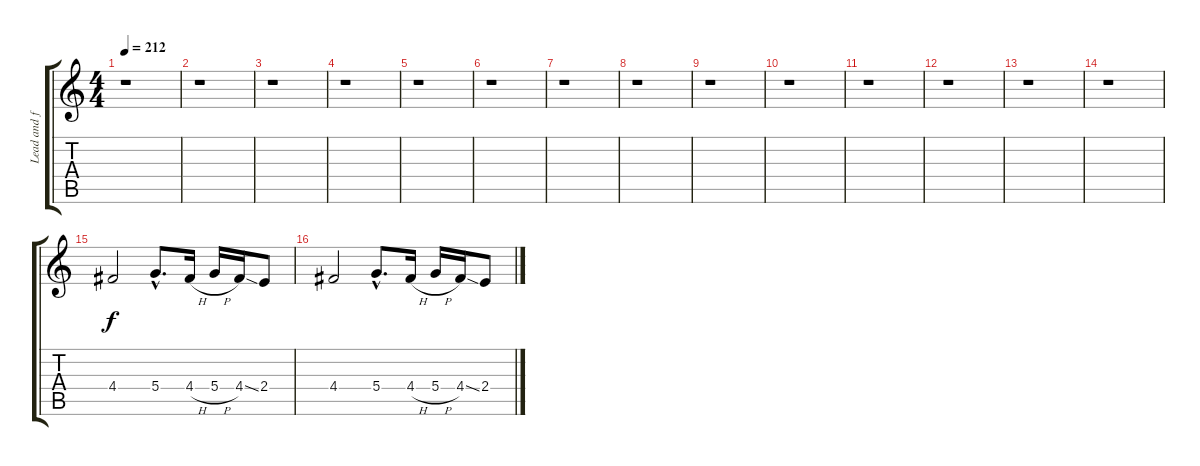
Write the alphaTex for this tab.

\track ("Lead and fills." "Lead and f") {instrument distortionguitar}
\staff {score tabs}
\tuning (E4 B3 G3 D3 A2 E2) {hide}
\ts (4 4)
\tempo 212
\clef g2
\ks c
r.1{dy f} |
r.1 |
r.1 |
r.1 |
r.1 |
r.1 |
r.1 |
r.1 |
r.1 |
r.1 |
r.1 |
r.1 |
r.1 |
r.1 |
4.4.2 5.4{hac}.8{d} 4.4{h}.16 5.4{h}.16 4.4{ss}.16 2.4.8 |
4.4.2 5.4{hac}.8{d} 4.4{h}.16 5.4{h}.16 4.4{ss}.16 2.4.8
